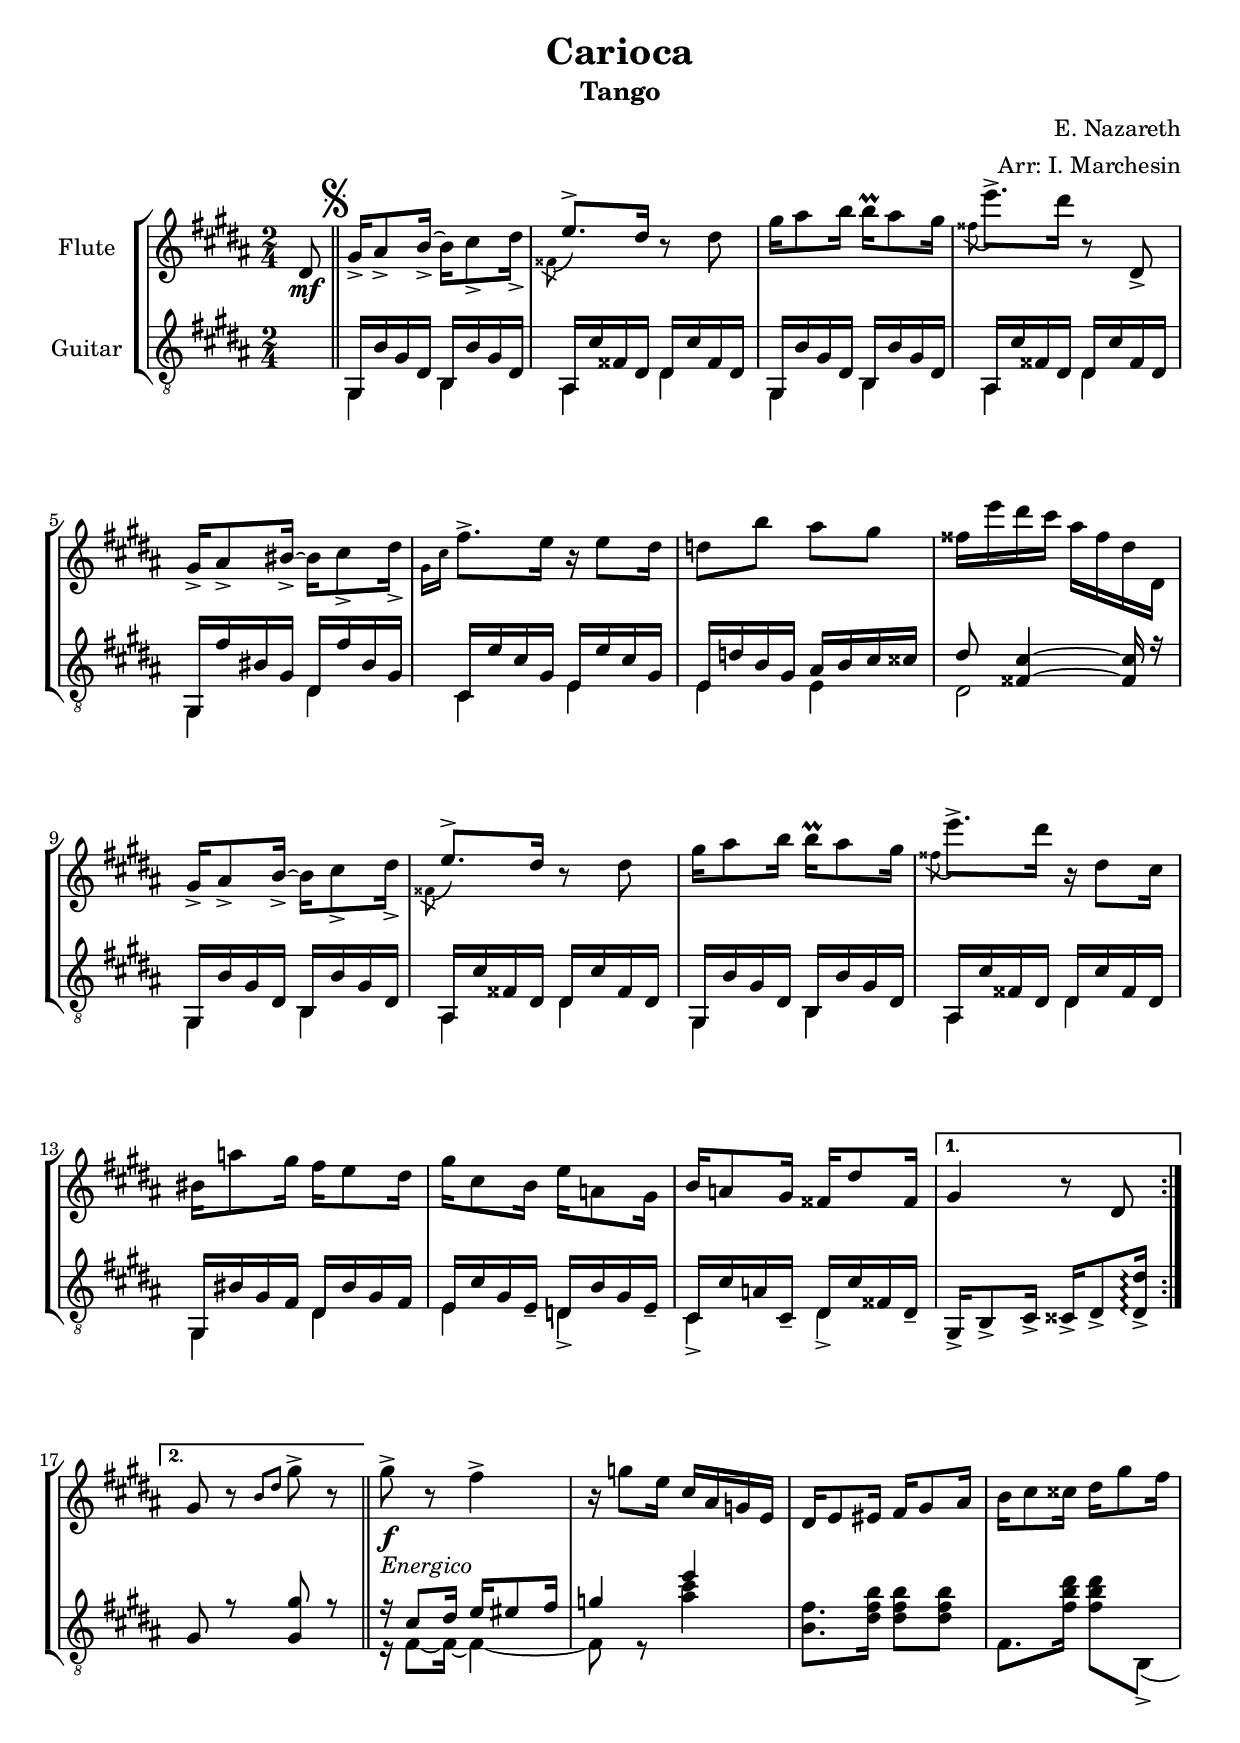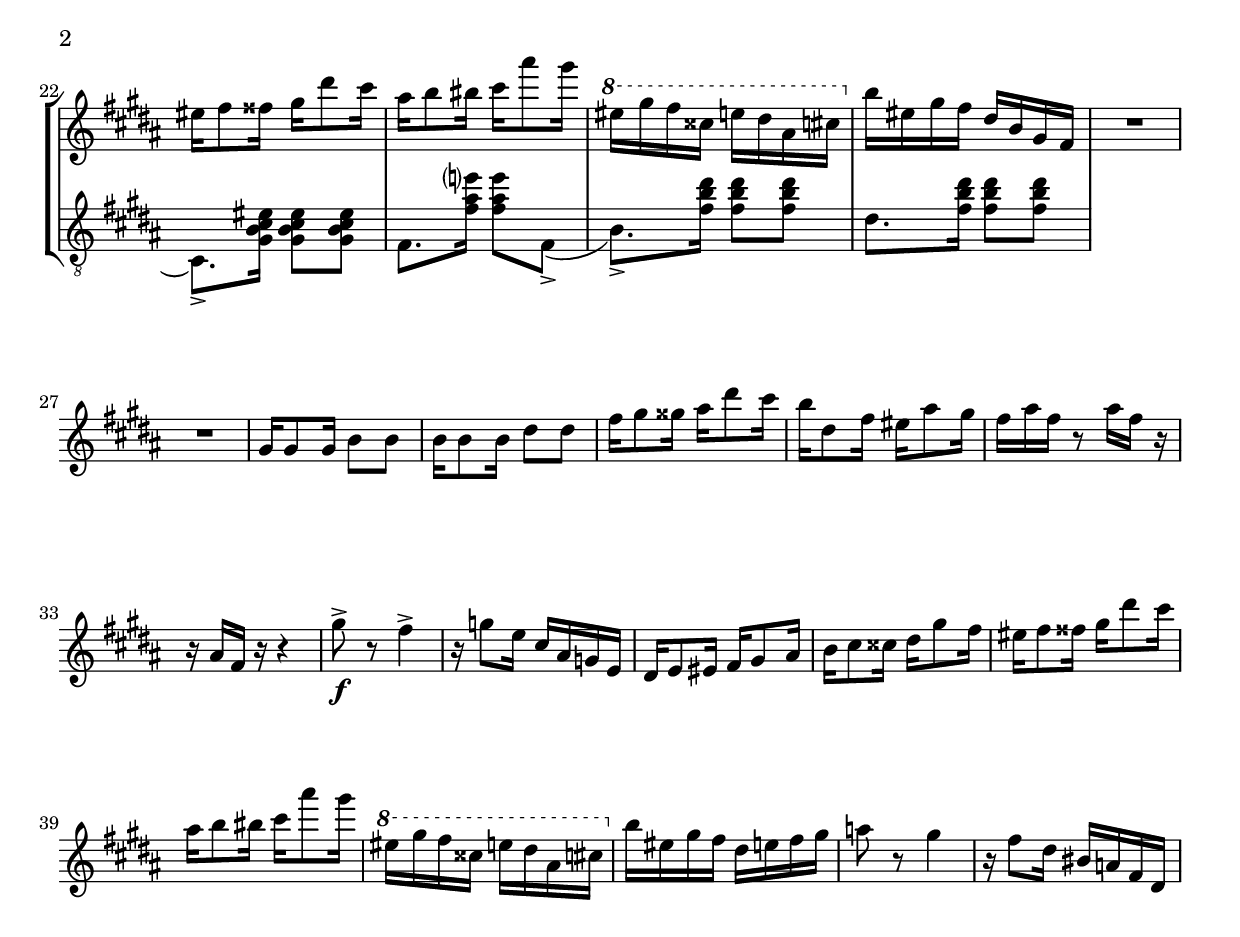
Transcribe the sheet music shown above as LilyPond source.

\header {
  title = "Carioca"
  subtitle = "Tango"
  composer = "E. Nazareth"
  arranger = "Arr: I. Marchesin"
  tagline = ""
}


global =
{
  \time 2/4
  \key b \major
}

Flute =
\new Voice {
\compressMMRests {
  \relative c' {
  \clef treble
    \partial 8 dis8\mf | \bar "||" \mark \markup { \musicglyph "scripts.segno" }
    \repeat volta 2 {
    gis16_> ais8_> b16_>~ b cis8_> dis16_> |
    \voiceTwo \acciaccatura fisis,8 \voiceOne e'8.-> dis16 \oneVoice r8 dis |
    gis16 ais8 b16 b\prall ais8 gis16 |
    \voiceTwo \acciaccatura fisis8 \oneVoice e'8.-> dis16 r8 dis,,_> |
    gis16_> ais8_> bis16_>~ bis cis8_> dis16_> | %5
    \voiceTwo \grace { gis,16 cis } \oneVoice fis8.-> e16 r e8 dis16 |
    d8 b' ais gis |
    fisis16 e' dis cis ais fisis dis dis, |
    gis16_> ais8_> b16_>~ b cis8_> dis16_> |
    \voiceTwo \acciaccatura fisis,8 \voiceOne e'8.-> dis16 \oneVoice r8 dis | %10
    gis16 ais8 b16 b\prall ais8 gis16 |
    \voiceTwo \acciaccatura fisis8 \oneVoice e'8.-> dis16 r dis,8 cis16 |
    bis16 a'8 gis16 fis e8 dis16 |
    gis cis,8 b16 e a,8 gis16 |
    b a8 gis16 fisis dis'8 fisis,16 | %15
    }
    \alternative {
    {gis4 r8 dis | }
    {gis8 r \grace { b dis } gis8-> r | }
    }
    gis8->_\markup {\italic "Energico"}_\f r fis4-> |
    r16 g8 e16 cis ais g e |
    dis e8 eis16 fis gis8 ais16 | %20
    b cis8 cisis16 dis gis8 fis16 |
    eis fis8 fisis16 gis dis'8 cis16 |
    ais b8 bis16 cis ais'8 gis16 |
    \ottava #1
    eis gis fis cisis e dis ais cis |
    \ottava #0
    b eis, gis fis dis b gis fis | %25
    R2 |
    R |
    gis16 gis8 gis16 b8 b |
    b16 b8 b16 dis8 dis |
    fis16 gis8 gisis16 ais dis8 cis16 | %30
    b16 dis,8 fis16 eis ais8 gis16 |
    fis[ ais fis] r8 ais16 fis r |
    r ais, fis r r4 |
    gis'8->_\f r fis4-> |
    r16 g8 e16 cis ais g e | %35
    dis e8 eis16 fis gis8 ais16 | 
    b cis8 cisis16 dis gis8 fis16 |
    eis fis8 fisis16 gis dis'8 cis16 |
    ais b8 bis16 cis ais'8 gis16 |
    \ottava #1
    eis gis fis cisis e dis ais cis | %40
    \ottava #0
    b eis, gis fis dis e fis gis |
    a8 r gis4 |
    r16 fis8 dis16 bis a fis dis |
    
  }
}
}

GuitarSopra = 
\new Voice {
\compressMMRests {
  \relative c {
  \voiceOne
  \clef "treble_8"
    \partial 8 \once \hideNotes r8 | \mark \markup { \musicglyph "scripts.segno" }
    \repeat volta 2 {
    gis16 b' gis dis b b' gis dis |
    ais cis' fisis, dis dis cis' fisis, dis |
    gis,16 b' gis dis b b' gis dis |
    ais cis' fisis, dis dis cis' fisis, dis |
    gis, fis'' bis, gis dis fis' bis, gis | %5
    cis, e' cis gis e e' cis gis |
    e d' b gis ais b cis cisis |
    dis8 <fisis, cis'>4~ <fisis cis'>16 r |
    gis,16 b' gis dis b b' gis dis |
    ais cis' fisis, dis dis cis' fisis, dis | %10
    gis,16 b' gis dis b b' gis dis |
    ais cis' fisis, dis dis cis' fisis, dis |
    gis, bis' gis fis dis bis' gis fis |
    e cis' gis e_- d b' gis e_- |
    cis cis' a cis,_- dis cis' fisis, dis_- | %15
    }
    \alternative {
    { gis,_> b8_> cis16_> cisis_> dis8_> <dis_> dis'>16\arpeggio | } 
    { gis8 r <gis gis'> r | \bar "||"}
    }
    r16 cis8 dis16 e eis8 fis16 |
    g4 e' |
    \once \hideNotes r2 | %20
    \once \hideNotes r2 |
    \once \hideNotes r2 |
    \once \hideNotes r2 |
    \once \hideNotes r2 |
    \once \hideNotes r2 | %25
  }
}
}

GuitarSotto =
\new Voice {
\compressMMRests {
  \relative c {
  \voiceTwo
  \clef "treble_8"
    \partial 8 \once \hideNotes r8 |
    \repeat volta 2 {
    gis4 b |
    ais dis |
    gis,4 b |
    ais dis |
    gis, dis' | %5
    cis e |
    e e |
    dis2 |
    gis,4 b |
    ais dis | %10
    gis, b |
    ais dis |
    gis, dis' |
    e d_> |
    cis_> dis_> | %15
    }
    \alternative {
    {\once \hideNotes r2 | }
    {\once \hideNotes r2 | }
    }
    r16 fis8~ fis16~ fis4~ |
    fis8 r <ais' cis>4 |
    <b, fis'>8. <dis fis b>16 <dis fis b>8 <dis fis b> | %20
    fis,8. <fis' b dis>16 <fis b dis>8 b,,(_> |
    cis8.)_> <gis' b cis eis>16 <gis b cis eis>8 <gis b cis eis> |
    fis8. <fis' ais e'?>16 <fis ais e'>8 fis,(_> |
    b8.)_> <fis' b dis>16 <fis b dis>8 <fis b dis> |
    dis8. <fis b dis>16 <fis b dis>8 <fis b dis> | %25
    
  }
}
}


music = {
  <<
    \tag #'score \tag #'fl
    \new Staff \with { instrumentName = "Flute" }
    << \global \Flute >>
    
    \tag #'score \tag #'gtr
    \new Staff = "guitar" \with { instrumentName = "Guitar" }
    <<
    \global
    \context Voice = "upper" { \GuitarSopra }
    \context Voice = "lower" { \GuitarSotto }
    >>
  >>
}


%poi questo sarà da togliere e mettere in un file separato
%\.include "Carioca_fl-gtr.ly"
\score {
  \new StaffGroup \keepWithTag #'score \music
  \layout { }
  \midi { }
}

%questo è per la parte sola di flauto
%\.include "Carioca_fl-gtr.ly"
%\score {
%  \keepWithTag #'fl \music
%  \layout { }
%}

%questo è per la parte sola di chitarra
%\.include "Carioca_fl-gtr.ly"
%\score {
%  \keepWithTag #'gtr \music
%  \layout { }
%}